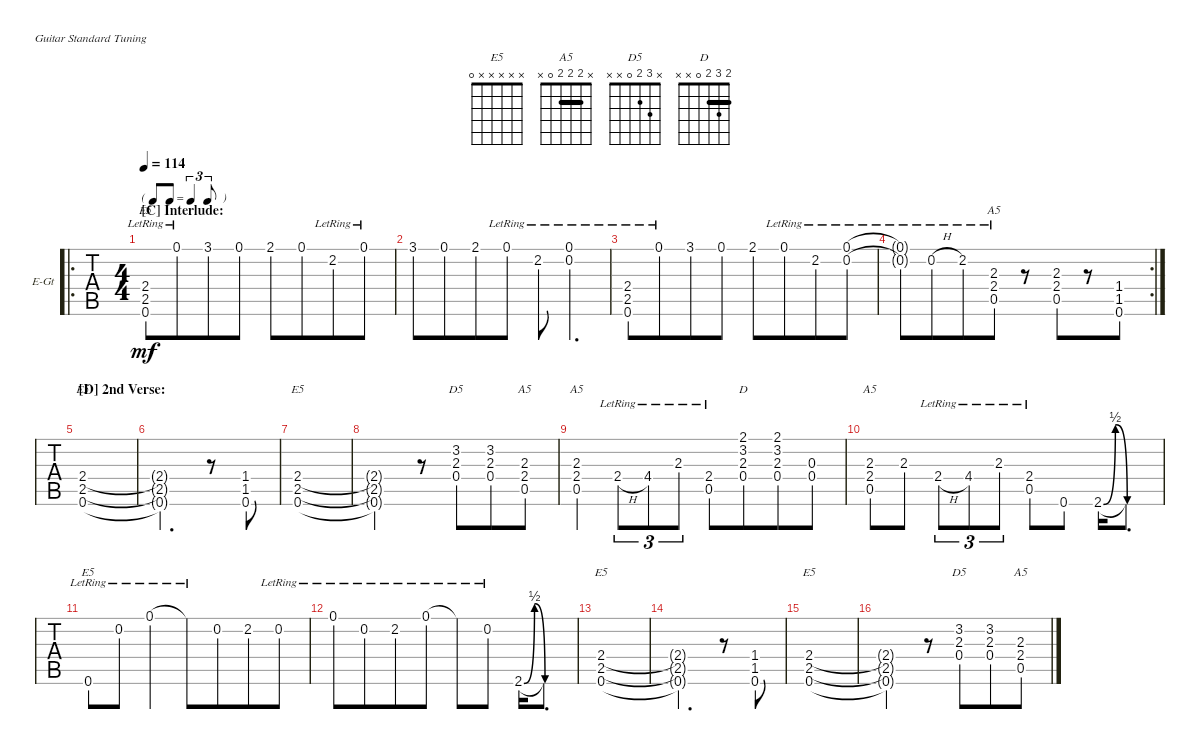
\defaultSystemsLayout 4
\bracketExtendMode groupsimilarinstruments
\firstSystemTrackNameOrientation horizontal
\otherSystemsTrackNameOrientation horizontal
\track ("Electric Guitar" "E-Gt") {instrument overdrivenguitar}
\staff {tabs}
\tuning (E4 B3 G3 D3 A2 E2)
\chord ("E5" x x x 2 2 0) {barre 2}
\chord ("A5" x x 2 2 0 x) {barre 2}
\chord ("E5" 0 0 1 2 2 0)
\chord ("D5" x 3 2 0 x x)
\chord ("A5" x x x 2 0 x)
\chord ("A5" x 2 2 2 0 x) {barre (2 2)}
\chord ("D" 2 3 2 0 x x) {barre 2}
\chord ("E5" x x x x x 0)
\ro
\ts (4 4)
\tf triplet8th
\section ("C" "Interlude:")
\tempo 114
\clef g2
\ks c
(0.6{lr} 2.5{lr} 2.4{lr}).8{ch "E5" dy mf beam merge} 0.1{lr}.8{beam merge} 3.1.8{beam merge} 0.1.8 2.1.8{beam merge} 0.1.8{beam merge} 2.2{lr}.8{beam merge} 0.1{lr}.8 |
3.1.8{beam merge} 0.1.8{beam merge} 2.1.8{beam merge} 0.1{lr}.8 2.2{lr}.8 (0.1{lr} 0.2{lr}).4{d} |
(0.6{lr} 2.5{lr} 2.4{lr}).8{beam merge} 0.1{lr}.8{beam merge} 3.1.8{beam merge} 0.1.8 2.1.8{beam merge} 0.1{lr}.8{beam merge} 2.2{lr}.8{beam merge} (0.1{lr} 0.2{lr}).8 |
\rc 2
(0.2{lr t} 0.1{lr t}).8{beam merge} 0.2{h lr}.8{beam merge} 2.2{lr}.8{beam merge} (0.5{lr} 2.4{lr} 2.3{lr}).8{ch "A5"} r.8{beam merge} (0.5 2.4 2.3).8{beam merge} r.8{beam merge} (1.5 1.4 0.6).8 |
\section ("D" "2nd Verse:")
(0.6 2.5 2.4).1{ch "E5"} |
(0.6{t} 2.5{t} 2.4{t}).2{d} r.8 (1.5 1.4 0.6).8 |
(0.6 2.5 2.4).1{ch "E5"} |
(0.6{t} 2.5{t} 2.4{t}).2 r.8{beam merge} (0.4 2.3 3.2).8{ch "D5" beam merge} (0.4 2.3 3.2).8{beam merge} (0.5 2.4 2.3).8{ch "A5"} |
(2.3 2.4 0.5).4{ch "A5"} 2.4{h lr}.8{tu (3 2)} 4.4{lr}.8{tu (3 2)} 2.3{lr}.8{tu (3 2)} (0.5{lr} 2.4).8{beam merge} (3.2 2.1 2.3 0.4).8{ch "D" beam merge} (3.2 2.1 2.3 0.4).8{beam merge} (0.4 0.3).8 |
(0.5 2.4 2.3).8{ch "A5"} 2.3.8 2.4{h lr}.8{tu (3 2)} 4.4{lr}.8{tu (3 2)} 2.3{lr}.8{tu (3 2)} (0.5{lr} 2.4).8 0.6.8 2.6{be (bendrelease 0 0 10.799999999999999 2 20.4 2 30 0)}.16 2.6{be (hold 0 0 60 0) t}.8{d} |
0.6{lr}.8{ch "E5"} 0.2{lr}.8 0.1{lr}.4 0.1{lr t}.8{beam merge} 0.2.8{beam merge} 2.2.8{beam merge} 0.2{lr}.8 |
0.1{lr}.8{beam merge} 0.2{lr}.8{beam merge} 2.2{lr}.8{beam merge} 0.1{lr}.8 0.1{lr t}.8 0.2{lr}.8 2.6{be (bendrelease 0 0 10.799999999999999 2 20.4 2 30 0)}.16 2.6{be (hold 0 0 60 0) t}.8{d} |
(0.6 2.5 2.4).1{ch "E5"} |
(0.6{t} 2.5{t} 2.4{t}).2{d} r.8 (1.5 1.4 0.6).8 |
(0.6 2.5 2.4).1{ch "E5"} |
(0.6{t} 2.5{t} 2.4{t}).2 r.8{beam merge} (0.4 2.3 3.2).8{ch "D5" beam merge} (0.4 2.3 3.2).8{beam merge} (0.5 2.4 2.3).8{ch "A5"}
